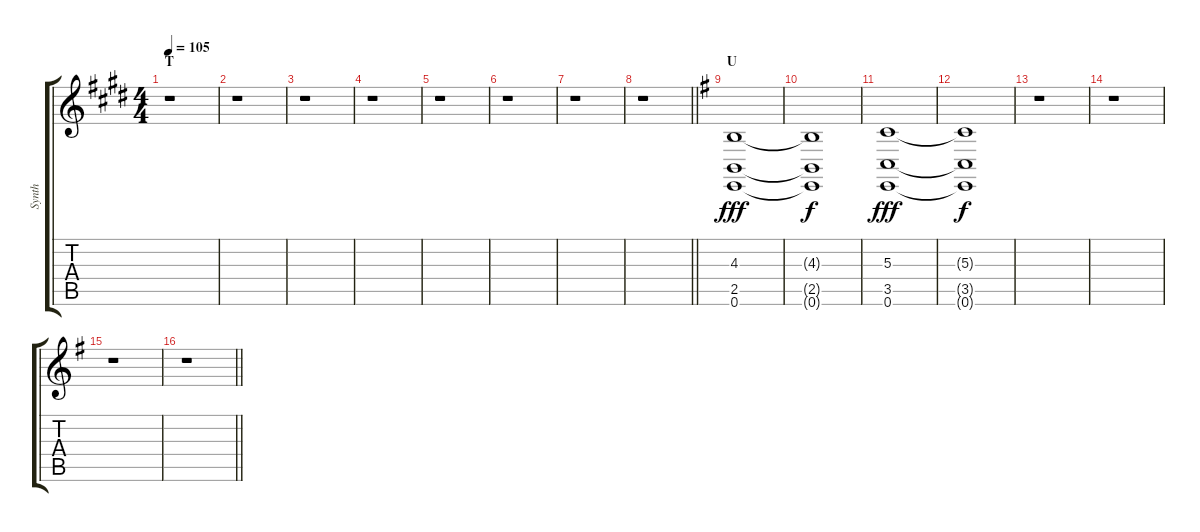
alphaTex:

\track ("Synth" "Synth") {instrument choiraahs}
\staff {score tabs}
\tuning (E4 B3 G3 D3 A2 E2) {hide}
\ts (4 4)
\section ("" "T")
\tempo 105
\clef g2
\ks e
r.1{dy f} |
r.1 |
r.1 |
r.1 |
r.1 |
r.1 |
r.1 |
\barLineRight lightlight
r.1 |
\section ("" "U")
\ks g
(4.3 2.5 0.6).1{dy fff} |
(4.3{t} 2.5{t} 0.6{t}).1{dy f} |
(5.3 3.5 0.6).1{dy fff} |
(5.3{t} 3.5{t} 0.6{t}).1{dy f} |
r.1 |
r.1 |
r.1 |
\barLineRight lightlight
r.1
